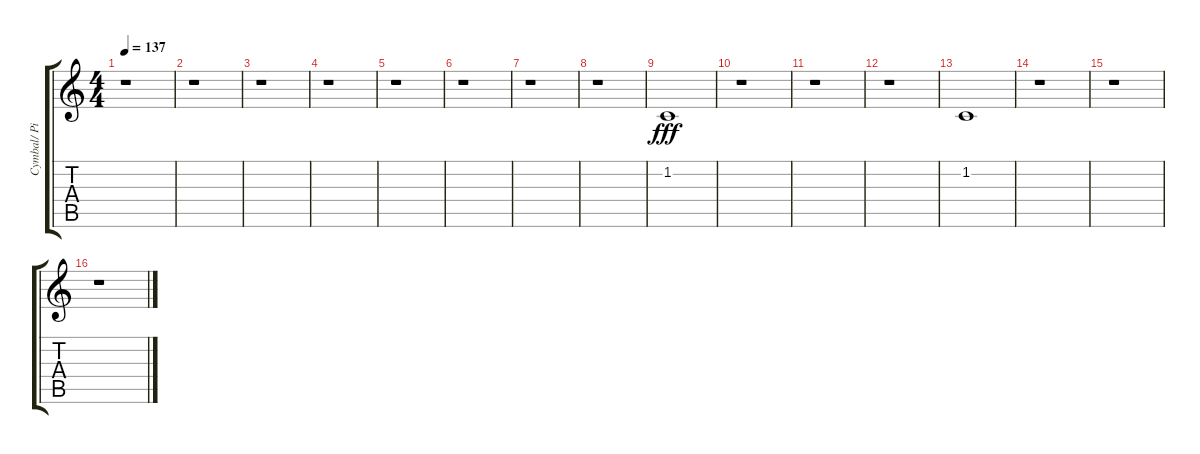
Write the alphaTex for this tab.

\track ("Cymbal/ Piano" "Cymbal/ Pi") {instrument reversecymbal}
\staff {score tabs}
\tuning (E4 B3 G3 D3 A2 E2) {hide}
\ts (4 4)
\tempo 137
\clef g2
\ks c
r.1{dy fff instrument reversecymbal} |
r.1 |
r.1 |
r.1 |
r.1 |
r.1 |
r.1 |
r.1 |
1.2.1 |
r.1 |
r.1 |
r.1 |
1.2.1 |
r.1 |
r.1 |
r.1
